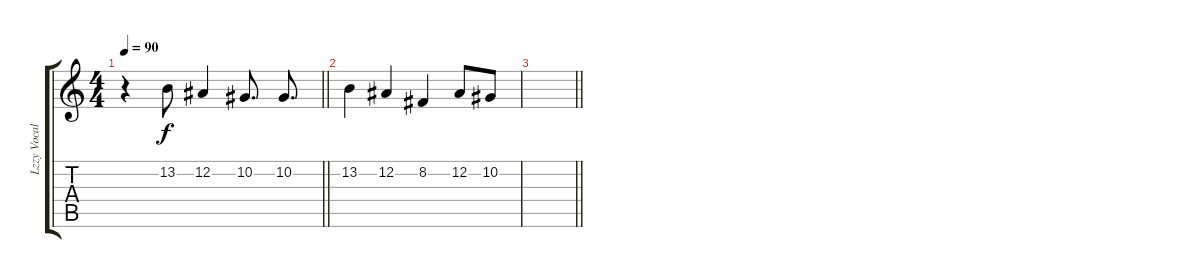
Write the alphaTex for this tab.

\track ("Lzzy Vocals" "Lzzy Vocal") {instrument sopranosax}
\staff {score tabs}
\tuning (Eb4 Bb3 Gb3 Db3 Ab2 Db2) {hide}
\ts (4 4)
\tempo 90
\clef g2
\barLineRight lightlight
\ks c
r.4{dy f} 13.2.8 12.2.4 10.2.8{d} 10.2.8{d} |
13.2.4 12.2.4 8.2.4 12.2.8 10.2.8 |
\barLineRight lightlight
